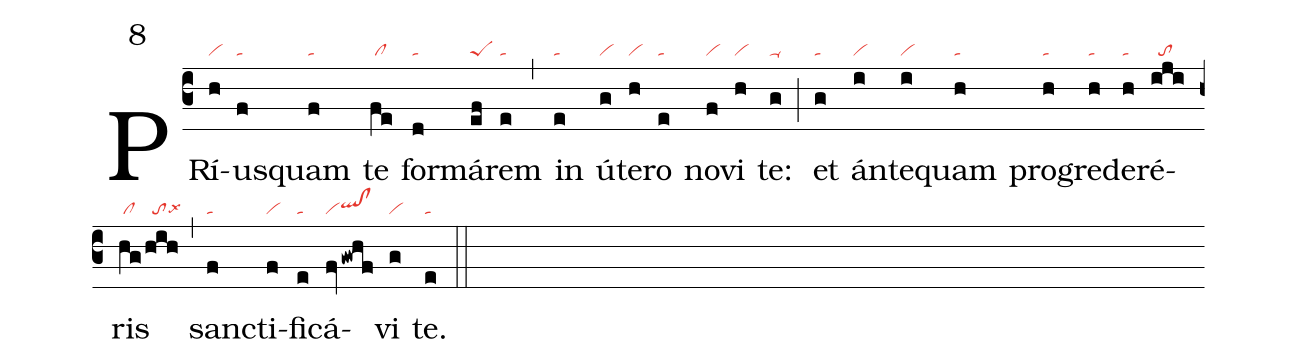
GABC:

mode: 8;
nabc-lines:1;
%%
(c3)
PRí(h|vi)us(f|ta)quam(f|ta) te(fe|/cl) for(d|ta)má(ef|peS)rem(e|ta) (,)
in(e|ta) ú(g|vi)te(h|vi)ro(e|ta) no(f|vi)vi(h|vi) te:(g|ta-) (;)
et(g|ta) án(i|vi)te(i|vi)quam(h|ta) pro(h|ta)gre(h|ta)de(h|ta)ré(iji|//to)ris(hg|/cl|/hih|//tolsx6) (,)
san(f|ta)cti(f|vi)fi(e|ta)cá(fvgwhf|viqlhh!clhh)vi(g|vi) te.(e|ta) (::)
